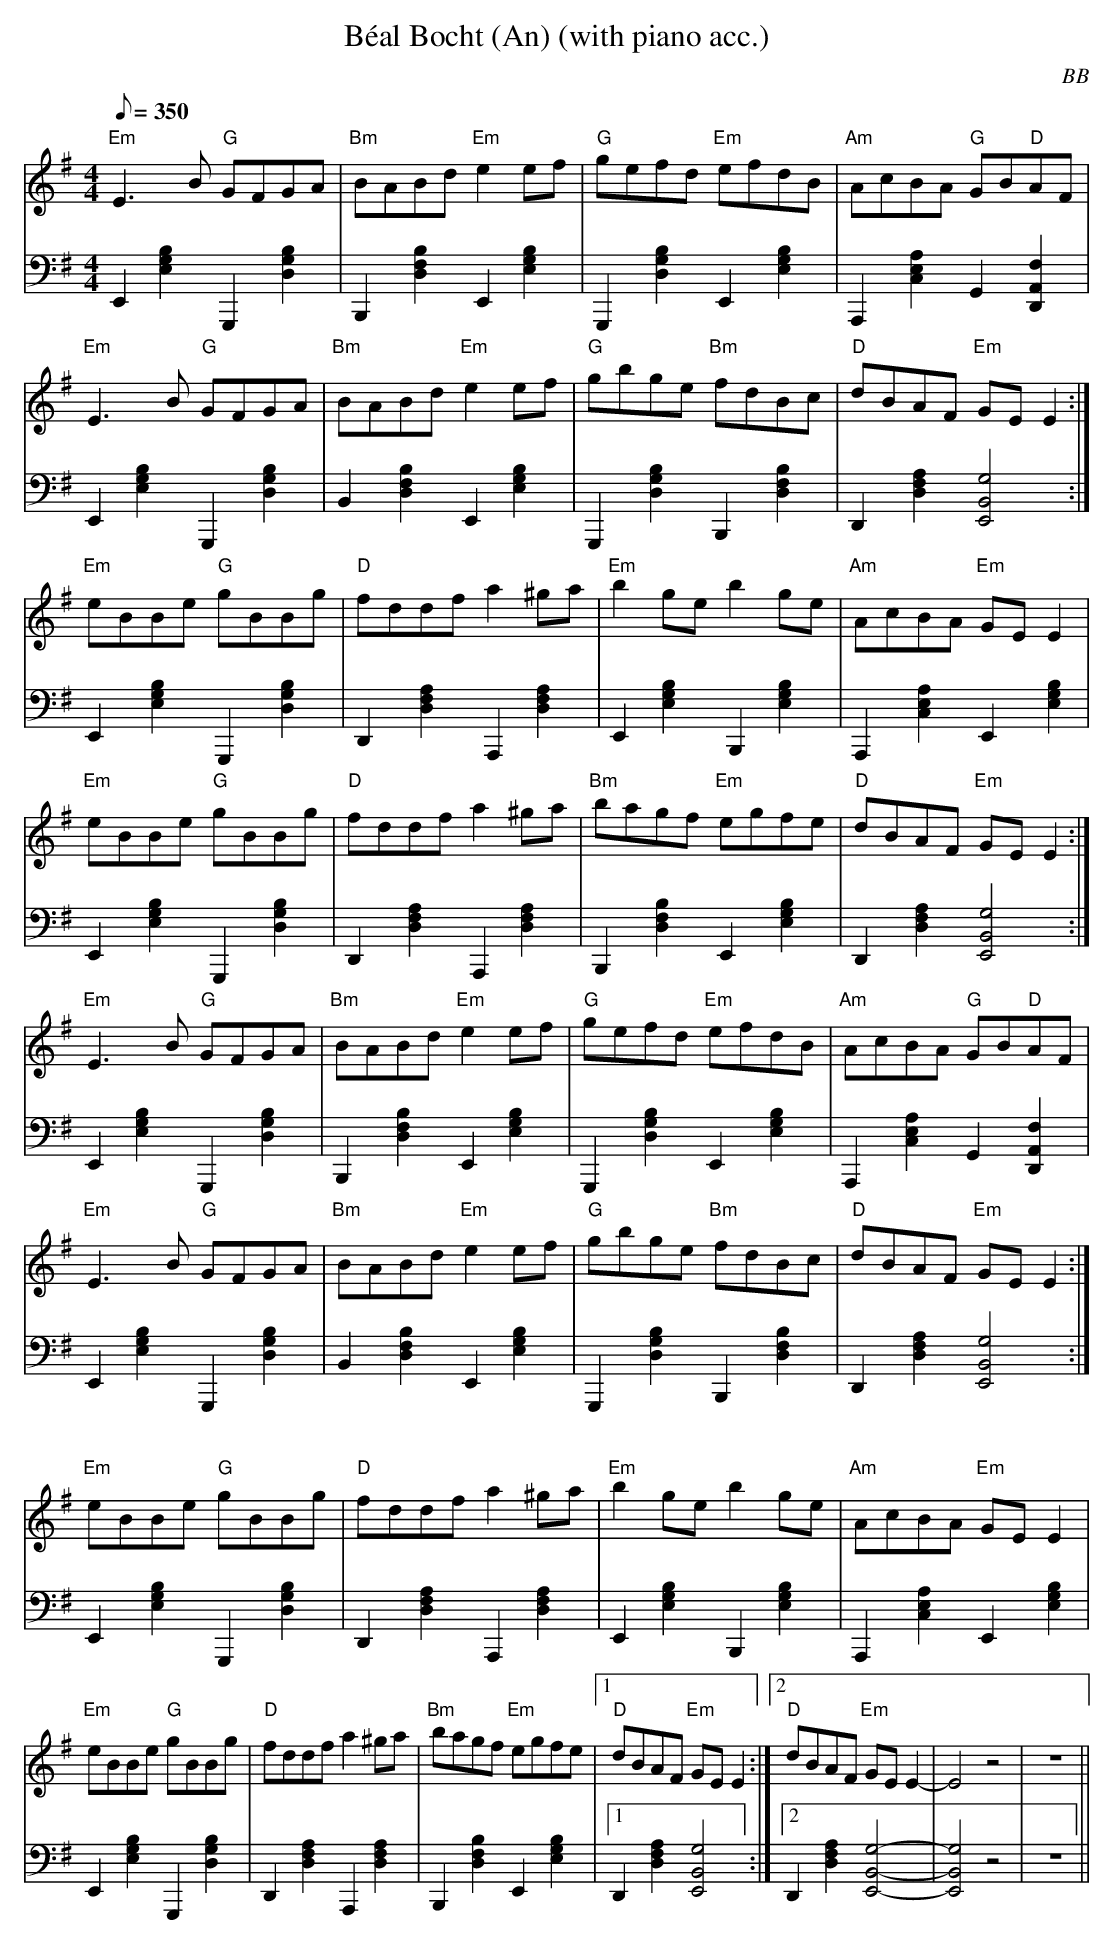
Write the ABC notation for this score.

X:1
T: Béal Bocht (An) (with piano acc.)
C: BB
Q: 1/8=350
M: 4/4
L: 1/8
V: 1 program 1 73 %flute
V: 2 volume=70 clef=bass m=D program 1 01
K: Em
[V:1] "Em"E3 B "G"GFGA | "Bm"BABd "Em"e2 ef | "G"gefd "Em"efdB | "Am"AcBA "G"GB"D"AF |
[V:2] E,2[E2B2G2]G,,2[G2B2D2]|B,,2[F2B2D2]E,2[E2B2G2]|G,,2[G2B2D2]E,2[E2B2G2] |\
A,,2[E2C2A2][G,2][D,2A,2F2]|
[V:1] "Em"E3 B "G"GFGA | "Bm"BABd "Em"e2 ef | "G"gbge "Bm"fdBc | "D"dBAF "Em"GE E2 :|
[V:2] E,2 [E2B2G2]G,,2[G2B2D2]|B,2[F2B2D2]E,2[E2B2G2]|G,,2[G2B2D2]B,,2[F2B2D2]|\
D,2[A2F2D2][B,4E,4G4]:|
[V:1] "Em"eBBe "G"gBBg | "D"fddf a2 ^ga | "Em"b2 ge b2 ge | "Am"AcBA "Em"GE E2 |
[V:2] E,2[E2B2G2]G,,2[G2B2D2]|D,2[A2F2D2]A,,2[A2F2D2]|E,2[E2B2G2]B,,2[E2G2B2]|\
A,,2[E2C2A2]E,2[E2B2G2]|
[V:1] "Em"eBBe "G"gBBg | "D"fddf a2 ^ga | "Bm"bagf "Em"egfe | "D"dBAF "Em"GE E2 :|
[V:2] E,2[E2B2G2]G,,2[G2B2D2]|D,2[A2F2D2]A,,2[A2F2D2]|B,,2[F2B2D2]E,2[E2B2G2]|\
D,2[A2F2D2][B,4E,4G4] :|
[V:1] "Em"E3 B "G"GFGA | "Bm"BABd "Em"e2 ef | "G"gefd "Em"efdB | "Am"AcBA "G"GB"D"AF |
[V:2] E,2[E2B2G2]G,,2[G2B2D2]|B,,2[F2B2D2]E,2[E2B2G2]|G,,2[G2B2D2]E,2[E2B2G2] |\
A,,2[E2C2A2][G,2][D,2A,2F2]|
[V:1] "Em"E3 B "G"GFGA | "Bm"BABd "Em"e2 ef | "G"gbge "Bm"fdBc | "D"dBAF "Em"GE E2 :|
[V:2] E,2 [E2B2G2]G,,2[G2B2D2]|B,2[F2B2D2]E,2[E2B2G2]|G,,2[G2B2D2]B,,2[F2B2D2]|\
D,2[A2F2D2][B,4E,4G4]:|
[V:1] "Em"eBBe "G"gBBg | "D"fddf a2 ^ga | "Em"b2 ge b2 ge | "Am"AcBA "Em"GE E2 |
[V:2] E,2[E2B2G2]G,,2[G2B2D2]|D,2[A2F2D2]A,,2[A2F2D2]|E,2[E2B2G2]B,,2[E2G2B2]|\
A,,2[E2C2A2]E,2[E2B2G2]|
[V:1] "Em"eBBe "G"gBBg | "D"fddf a2 ^ga | "Bm"bagf "Em"egfe |1 "D"dBAF "Em"GE E2 :|2\
"D"dBAF "Em"GE E2-|E4 z4|z8||
[V:2] E,2[E2B2G2]G,,2[G2B2D2]|D,2[A2F2D2]A,,2[A2F2D2]|B,,2[F2B2D2]E,2[E2B2G2]|1\
D,2[A2F2D2][B,4E,4G4] :|2 D,2[A2F2D2][B,4-E,4-G4-]|[B,4E,4G4] z4|z8||
